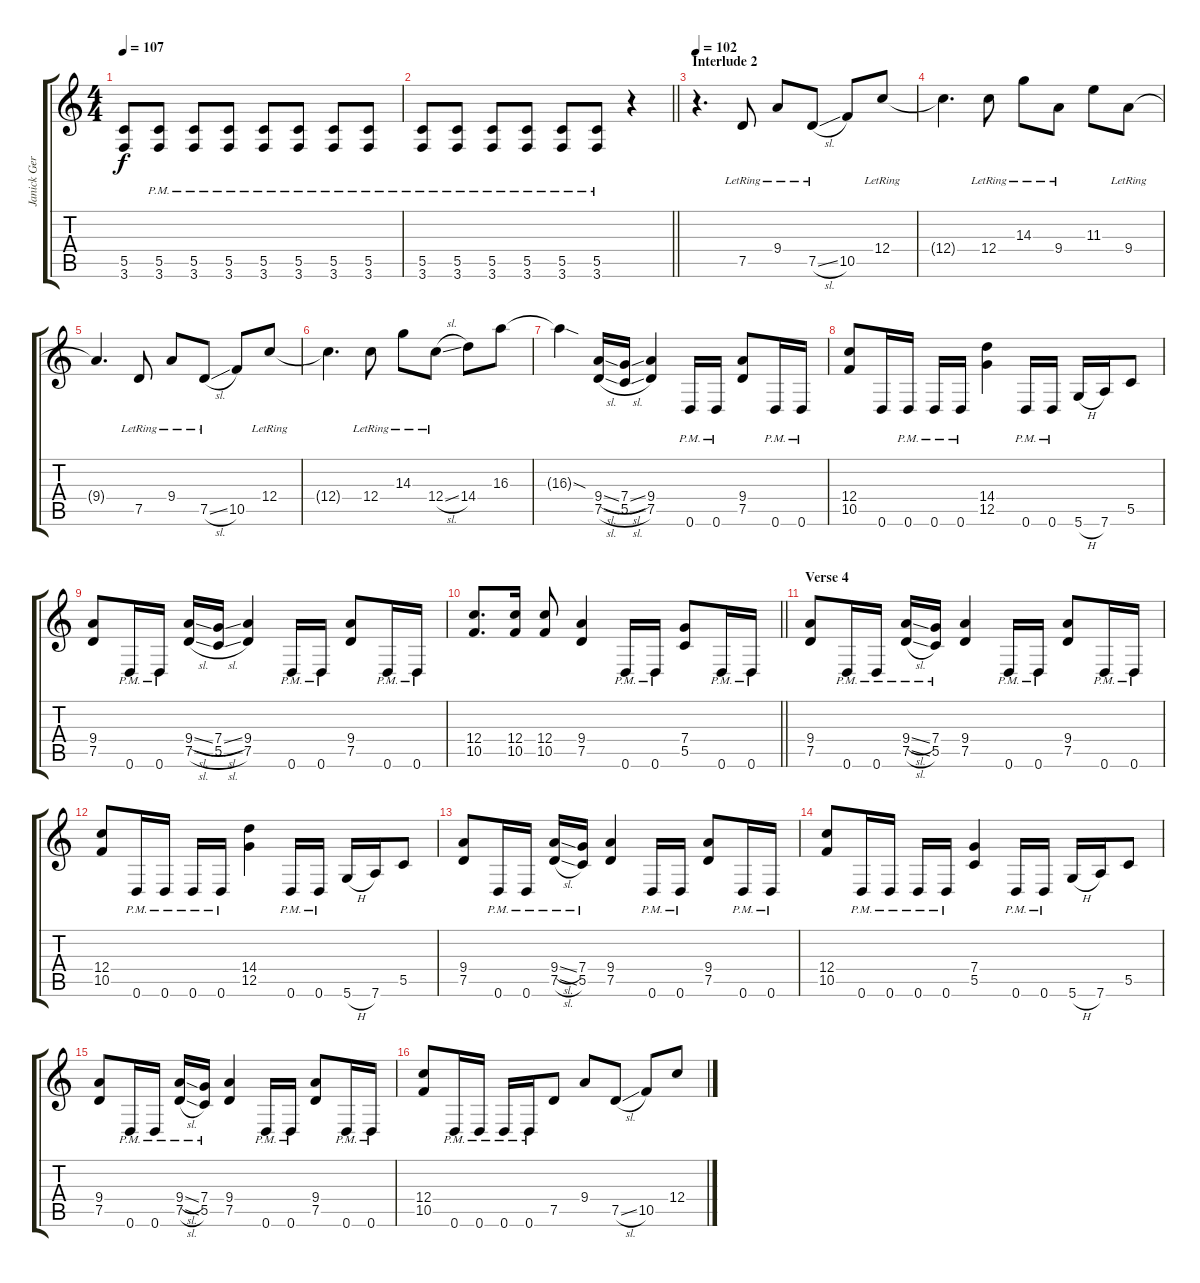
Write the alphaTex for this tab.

\track ("Janick Gers" "Janick Ger") {instrument overdrivenguitar}
\staff {score tabs}
\tuning (D4 A3 F3 C3 G2 D2) {hide}
\ts (4 4)
\tempo 107
\clef g2
\ks c
(5.5{t} 3.6{t}).8{dy f} (5.5{pm} 3.6{pm}).8 (5.5{pm} 3.6{pm}).8 (5.5{pm} 3.6{pm}).8 (5.5{pm} 3.6{pm}).8 (5.5{pm} 3.6{pm}).8 (5.5{pm} 3.6{pm}).8 (5.5{pm} 3.6{pm}).8 |
\barLineRight lightlight
(5.5{pm} 3.6{pm}).8 (5.5{pm} 3.6{pm}).8 (5.5{pm} 3.6{pm}).8 (5.5{pm} 3.6{pm}).8 (5.5{pm} 3.6{pm}).8 (5.5{pm} 3.6{pm}).8 r.4 |
\section ("" "Interlude 2")
\tempo 102
r.4{d} 7.5{lr}.8 9.4{lr}.8 7.5{sl lr}.8 10.5.8 12.4{lr}.8 |
12.4{t}.4{d} 12.4{lr}.8 14.3{lr}.8 9.4{lr}.8 11.3.8 9.4{lr}.8 |
9.4{t}.4{d} 7.5{lr}.8 9.4{lr}.8 7.5{sl lr}.8 10.5.8 12.4{lr}.8 |
12.4{t}.4{d} 12.4{lr}.8 14.3{lr}.8 12.4{sl lr}.8 14.4.8 16.3.8 |
16.3{sod t}.4 (9.4{sl} 7.5{sl}).16 (7.4{sl} 5.5{sl}).16 (9.4 7.5).4 0.6{pm}.16 0.6{pm}.16 (9.4 7.5).8 0.6{pm}.16 0.6{pm}.16 |
(12.4 10.5).8 0.6.16 0.6{pm}.16 0.6{pm}.16 0.6{pm}.16 (14.4 12.5).4 0.6{pm}.16 0.6{pm}.16 5.6{h}.16 7.6.16 5.5.8 |
(9.4 7.5).8 0.6{pm}.16 0.6{pm}.16 (9.4{sl} 7.5{sl}).16 (7.4{sl} 5.5{sl}).16 (9.4 7.5).4 0.6{pm}.16 0.6{pm}.16 (9.4 7.5).8 0.6{pm}.16 0.6{pm}.16 |
\barLineRight lightlight
(12.4 10.5).8{d} (12.4 10.5).16 (12.4 10.5).8 (9.4 7.5).4 0.6{pm}.16 0.6{pm}.16 (7.4 5.5).8 0.6{pm}.16 0.6{pm}.16 |
\section ("" "Verse 4")
(9.4 7.5).8 0.6{pm}.16 0.6{pm}.16 (9.4{sl pm} 7.5{sl pm}).16 (7.4{pm} 5.5{pm}).16 (9.4 7.5).4 0.6{pm}.16 0.6{pm}.16 (9.4 7.5).8 0.6{pm}.16 0.6{pm}.16 |
(12.4 10.5).8 0.6{pm}.16 0.6{pm}.16 0.6{pm}.16 0.6{pm}.16 (14.4 12.5).4 0.6{pm}.16 0.6{pm}.16 5.6{h}.16 7.6.16 5.5.8 |
(9.4 7.5).8 0.6{pm}.16 0.6{pm}.16 (9.4{sl pm} 7.5{sl pm}).16 (7.4{pm} 5.5{pm}).16 (9.4 7.5).4 0.6{pm}.16 0.6{pm}.16 (9.4 7.5).8 0.6{pm}.16 0.6{pm}.16 |
(12.4 10.5).8 0.6{pm}.16 0.6{pm}.16 0.6{pm}.16 0.6{pm}.16 (7.4 5.5).4 0.6{pm}.16 0.6{pm}.16 5.6{h}.16 7.6.16 5.5.8 |
(9.4 7.5).8 0.6{pm}.16 0.6{pm}.16 (9.4{sl pm} 7.5{sl pm}).16 (7.4{pm} 5.5{pm}).16 (9.4 7.5).4 0.6{pm}.16 0.6{pm}.16 (9.4 7.5).8 0.6{pm}.16 0.6{pm}.16 |
(12.4 10.5).8 0.6{pm}.16 0.6{pm}.16 0.6{pm}.16 0.6{pm}.16 7.5.8 9.4.8 7.5{sl}.8 10.5.8 12.4.8
